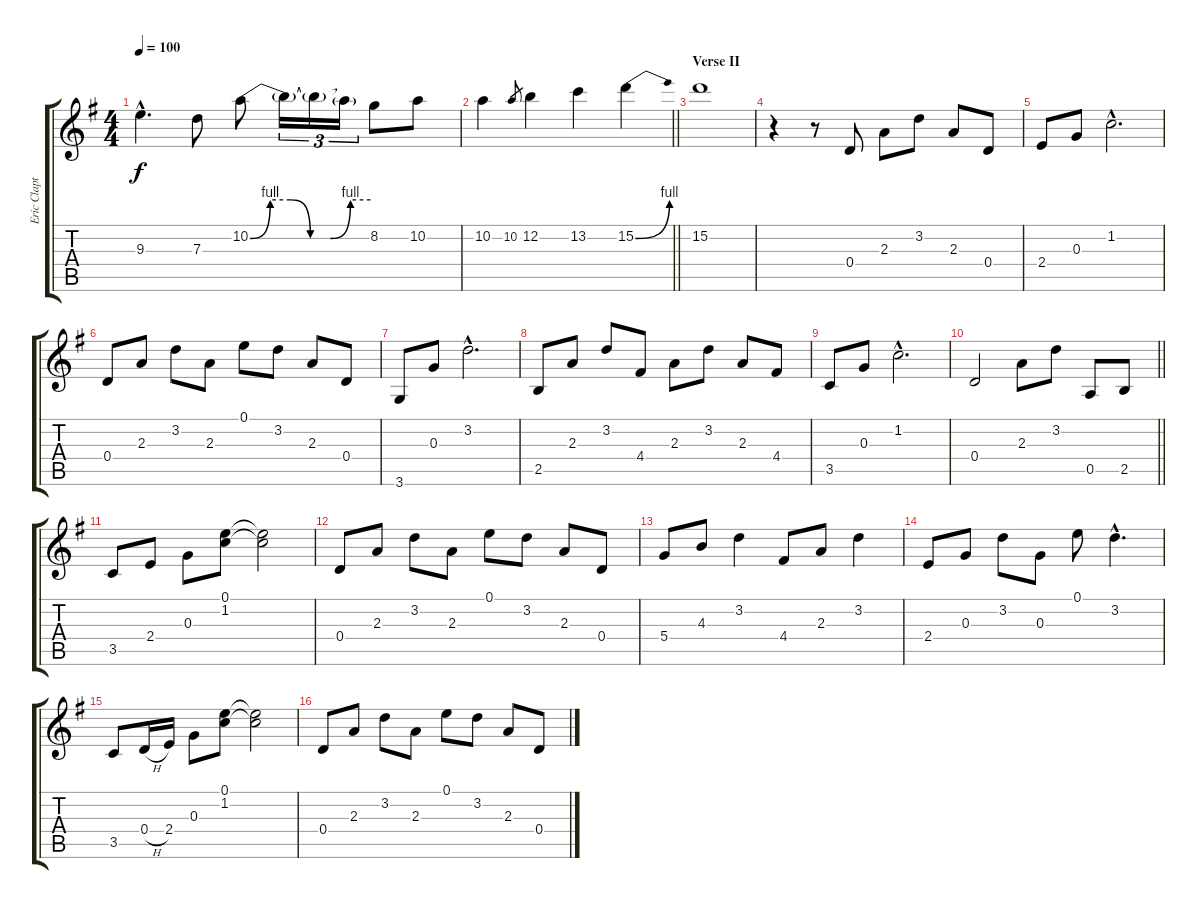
\track ("Eric Clapton Guitar" "Eric Clapt") {instrument electricguitarclean}
\staff {score tabs}
\tuning (E4 B3 G3 D3 A2 E2) {hide}
\ts (4 4)
\tempo 100
\clef g2
\ks g
9.3{hac t}.4{d dy f} 7.3.8 10.2{be (custom 0 0 10 4 20 4 30 0 40 0 50 4 60 4)}.8 10.2{t}.16{tu (3 2)} 10.2{t}.16{tu (3 2)} 10.2{t}.16{tu (3 2)} 8.2.8 10.2.8 |
\barLineRight lightlight
10.2.4 10.2.8{gr} 12.2.4 13.2.4 15.2{be (bend 0 0 60 4)}.4 |
\section ("" "Verse II")
15.2.1 |
r.4 r.8 0.4.8 2.3.8 3.2.8 2.3.8 0.4.8 |
2.4.8 0.3.8 1.2{hac}.2{d} |
0.4.8 2.3.8 3.2.8 2.3.8 0.1.8 3.2.8 2.3.8 0.4.8 |
3.6.8 0.3.8 3.2{hac}.2{d} |
2.5.8 2.3.8 3.2.8 4.4.8 2.3.8 3.2.8 2.3.8 4.4.8 |
3.5.8 0.3.8 1.2{hac}.2{d} |
\barLineRight lightlight
0.4.2 2.3.8 3.2.8 0.5.8 2.5.8 |
3.5.8 2.4.8 0.3.8 (0.1 1.2).8 (0.1{t} 1.2{t}).2 |
0.4.8 2.3.8 3.2.8 2.3.8 0.1.8 3.2.8 2.3.8 0.4.8 |
5.4.8 4.3.8 3.2.4 4.4.8 2.3.8 3.2.4 |
2.4.8 0.3.8 3.2.8 0.3.8 0.1.8 3.2{hac}.4{d} |
3.5.8 0.4{h}.16 2.4.16 0.3.8 (0.1 1.2).8 (0.1{t} 1.2{t}).2 |
0.4.8 2.3.8 3.2.8 2.3.8 0.1.8 3.2.8 2.3.8 0.4.8
